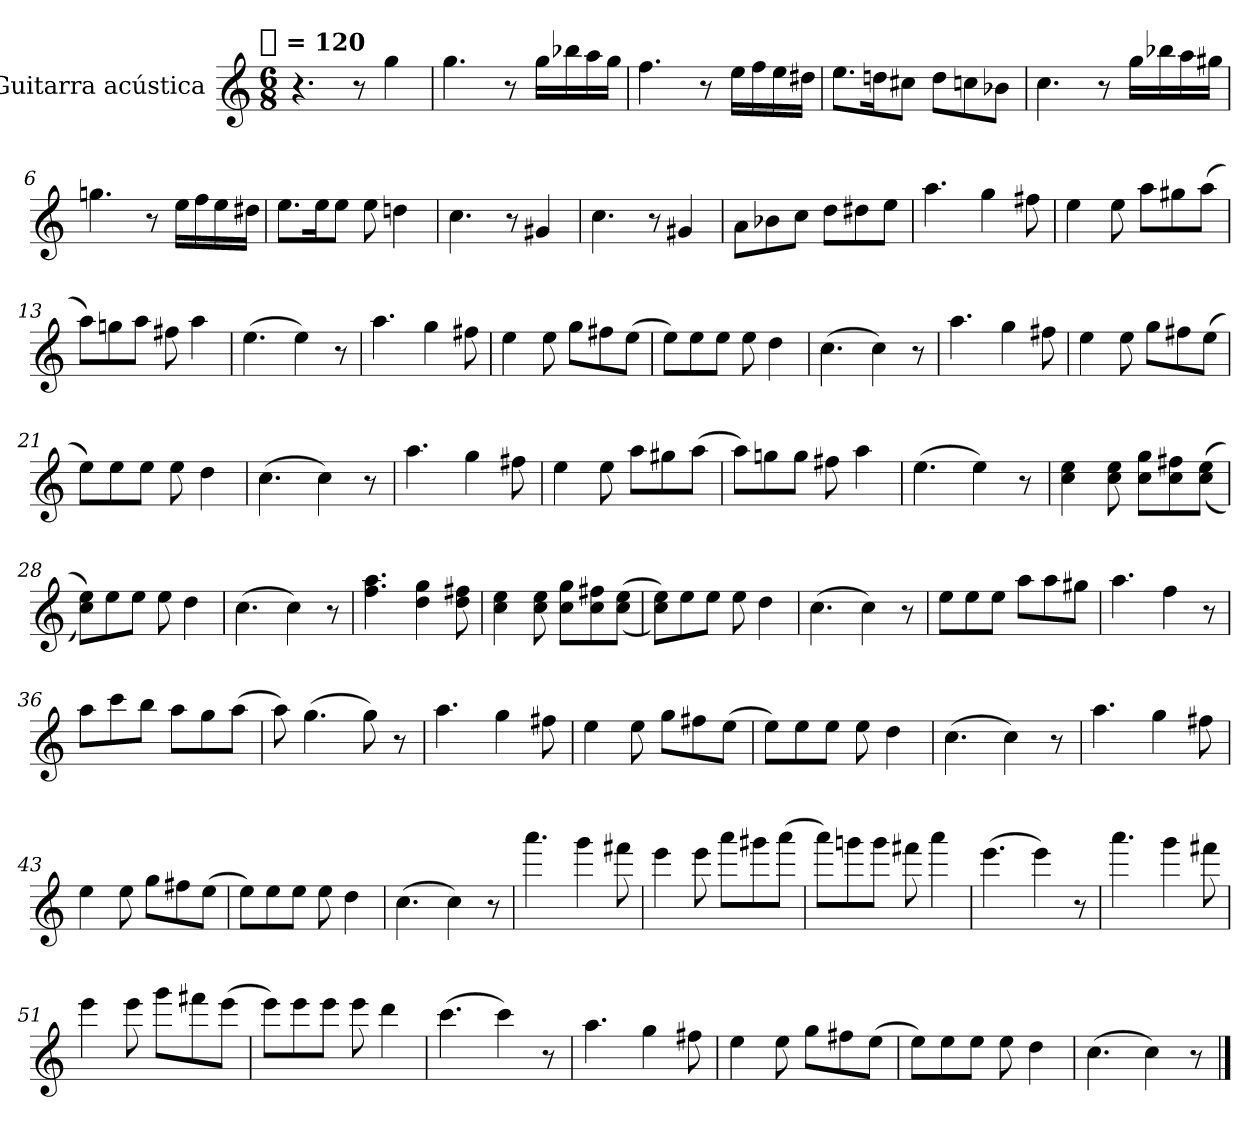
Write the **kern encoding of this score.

**kern
*part1
*staff1
*I"Guitarra acústica
*clefG2
*k[]
*C:
!!LO:TX:omd:t=[quarter] = 120
*M6/8
*MM120
=1
4.r
8r
4gg
=2
4.gg
8r
16ggLL
16bb-X
16aa
16ggJJ
=3
4.ff
8r
16eeLL
16ff
16ee
16dd#XJJ
=4
8.eeL
16ddnK
8cc#XJ
8ddL
8ccn
8b-XJ
=5
4.cc
8r
16ggLL
16bb-X
16aa
16gg#XJJ
=6
4.ggn
8r
16eeLL
16ff
16ee
16dd#XJJ
=7
8.eeL
16eeK
8eeJ
8ee
4ddn
=8
4.cc
8r
4g#X
=9
4.cc
8r
4g#X
=10
8aL
8b-X
8ccJ
8ddL
8dd#X
8eeJ
=11
4.aa
4gg
8ff#X
=12
4ee
8ee
8aaL
8gg#X
(8aaJ
=13
8aaL)
8ggn
8aaJ
8ff#X
4aa
=14
(4.ee
4ee)
8r
=15
4.aa
4gg
8ff#X
=16
4ee
8ee
8ggL
8ff#X
(8eeJ
=17
8eeL)
8ee
8eeJ
8ee
4dd
=18
(4.cc
4cc)
8r
=19
4.aa
4gg
8ff#X
=20
4ee
8ee
8ggL
8ff#X
(8eeJ
=21
8eeL)
8ee
8eeJ
8ee
4dd
=22
(4.cc
4cc)
8r
=23
4.aa
4gg
8ff#X
=24
4ee
8ee
8aaL
8gg#X
(8aaJ
=25
8aaL)
8ggn
8ggJ
8ff#X
4aa
=26
(4.ee
4ee)
8r
=27
4cc 4ee
8cc 8ee
8cc 8ggL
8cc 8ff#X
(<(>8cc 8eeJ
=28
8cc 8eeL))
8ee
8eeJ
8ee
4dd
=29
(4.cc
4cc)
8r
=30
4.ff 4.aa
4dd 4gg
8dd 8ff#X
=31
4cc 4ee
8cc 8ee
8cc 8ggL
8cc 8ff#X
(<(>8cc 8eeJ
=32
8cc 8eeL))
8ee
8eeJ
8ee
4dd
=33
(4.cc
4cc)
8r
=34
8eeL
8ee
8eeJ
8aaL
8aa
8gg#XJ
=35
4.aa
4ff
8r
=36
8aaL
8ccc
8bbJ
8aaL
8gg
(8aaJ
=37
8aa)
(4.gg
8gg)
8r
=38
4.aa
4gg
8ff#X
=39
4ee
8ee
8ggL
8ff#X
(8eeJ
=40
8eeL)
8ee
8eeJ
8ee
4dd
=41
(4.cc
4cc)
8r
=42
4.aa
4gg
8ff#X
=43
4ee
8ee
8ggL
8ff#X
(8eeJ
=44
8eeL)
8ee
8eeJ
8ee
4dd
=45
(4.cc
4cc)
8r
=46
4.aaa
4ggg
8fff#X
=47
4eee
8eee
8aaaL
8ggg#X
(8aaaJ
=48
8aaaL)
8gggn
8gggJ
8fff#X
4aaa
=49
(4.eee
4eee)
8r
=50
4.aaa
4ggg
8fff#X
=51
4eee
8eee
8gggL
8fff#X
(8eeeJ
=52
8eeeL)
8eee
8eeeJ
8eee
4ddd
=53
(4.ccc
4ccc)
8r
=54
4.aa
4gg
8ff#X
=55
4ee
8ee
8ggL
8ff#X
(8eeJ
=56
8eeL)
8ee
8eeJ
8ee
4dd
=57
(4.cc
4cc)
8r
==
*-
